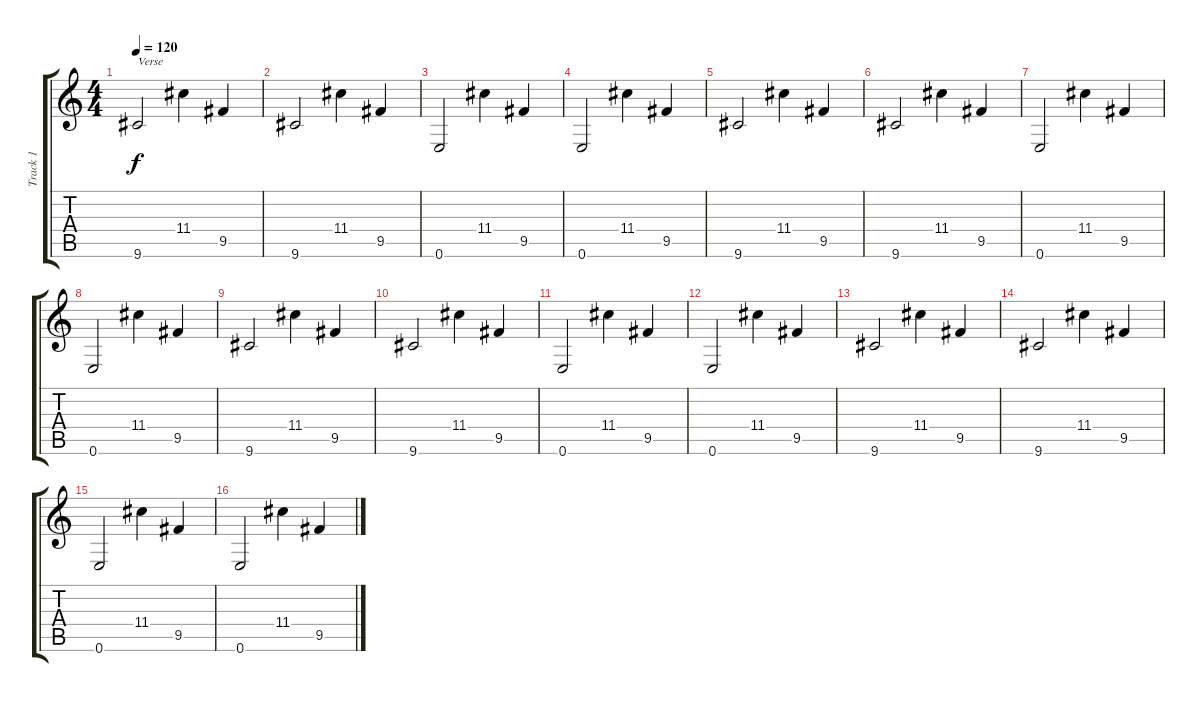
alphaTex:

\track ("Track 1" "Track 1") {instrument acousticguitarsteel}
\staff {score tabs}
\tuning (E4 B3 G3 D3 A2 E2) {hide}
\ts (4 4)
\tempo 120
\clef g2
\ks c
9.6.2{txt "Verse" dy f} 11.4.4 9.5.4 |
9.6.2 11.4.4 9.5.4 |
0.6.2 11.4.4 9.5.4 |
0.6.2 11.4.4 9.5.4 |
9.6.2 11.4.4 9.5.4 |
9.6.2 11.4.4 9.5.4 |
0.6.2 11.4.4 9.5.4 |
0.6.2 11.4.4 9.5.4 |
9.6.2 11.4.4 9.5.4 |
9.6.2 11.4.4 9.5.4 |
0.6.2 11.4.4 9.5.4 |
0.6.2 11.4.4 9.5.4 |
9.6.2 11.4.4 9.5.4 |
9.6.2 11.4.4 9.5.4 |
0.6.2 11.4.4 9.5.4 |
0.6.2 11.4.4 9.5.4
